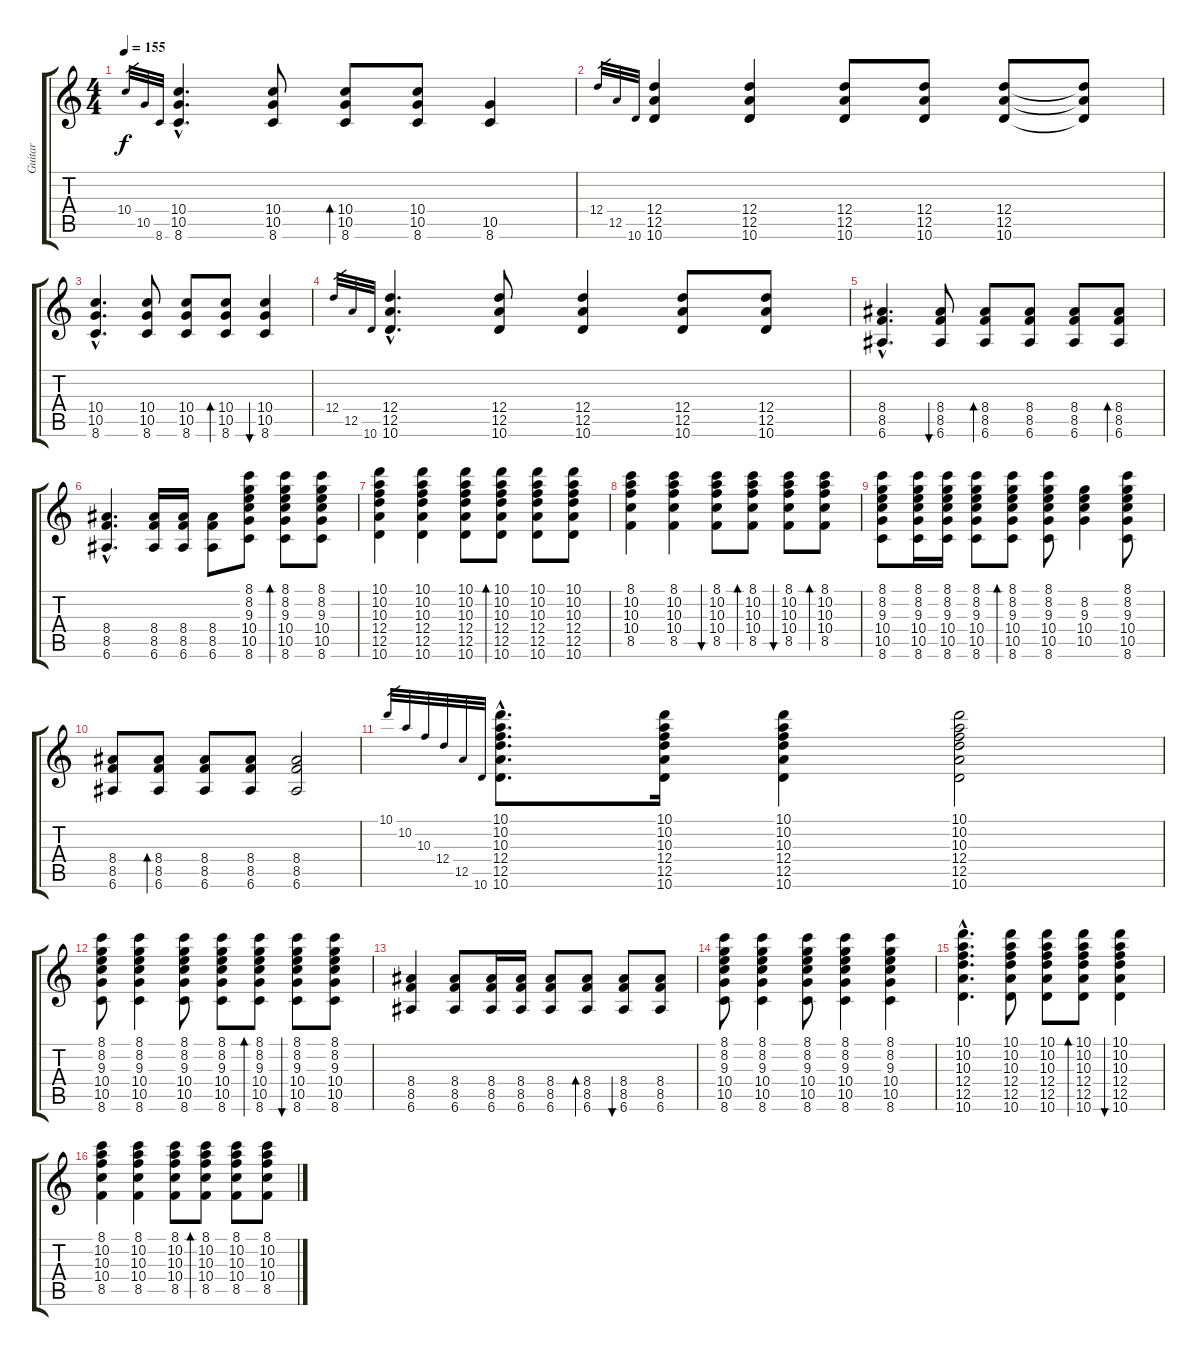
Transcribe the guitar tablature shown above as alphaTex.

\track ("Guitar" "Guitar") {instrument electricguitarclean}
\staff {score tabs}
\tuning (E4 B3 G3 D3 A2 E2) {hide}
\ts (4 4)
\tempo 155
\clef g2
\ks c
10.4.32{gr dy f} 10.5.32{gr} 8.6.32{gr} (10.4{hac} 10.5{hac} 8.6{hac}).4{d} (10.4 10.5 8.6).8 (10.4 10.5 8.6).8{bd 240} (10.4 10.5 8.6).8 (10.5 8.6).4 |
12.4.32{gr} 12.5.32{gr} 10.6.32{gr} (12.4 12.5 10.6).4 (12.4 12.5 10.6).4 (12.4 12.5 10.6).8 (12.4 12.5 10.6).8 (12.4 12.5 10.6).8 (12.4{t} 12.5{t} 10.6{t}).8 |
(10.4{hac} 10.5{hac} 8.6{hac}).4{d} (10.4 10.5 8.6).8 (10.4 10.5 8.6).8 (10.4 10.5 8.6).8{bd 240} (10.4 10.5 8.6).4{bu 240} |
12.4.32{gr} 12.5.32{gr} 10.6.32{gr} (12.4{hac} 12.5{hac} 10.6{hac}).4{d} (12.4 12.5 10.6).8 (12.4 12.5 10.6).4 (12.4 12.5 10.6).8 (12.4 12.5 10.6).8 |
(8.4{hac} 8.5{hac} 6.6{hac}).4{d} (8.4 8.5 6.6).8{bu 240} (8.4 8.5 6.6).8{bd 240} (8.4 8.5 6.6).8 (8.4 8.5 6.6).8 (8.4 8.5 6.6).8{bd 240} |
(8.4{hac} 8.5{hac} 6.6{hac}).4{d} (8.4 8.5 6.6).16 (8.4 8.5 6.6).16 (8.4 8.5 6.6).8 (8.1 8.2 9.3 10.4 10.5 8.6).8 (8.1 8.2 9.3 10.4 10.5 8.6).8{bd 240} (8.1 8.2 9.3 10.4 10.5 8.6).8 |
(10.1 10.2 10.3 12.4 12.5 10.6).4 (10.1 10.2 10.3 12.4 12.5 10.6).4 (10.1 10.2 10.3 12.4 12.5 10.6).8 (10.1 10.2 10.3 12.4 12.5 10.6).8{bd 240} (10.1 10.2 10.3 12.4 12.5 10.6).8 (10.1 10.2 10.3 12.4 12.5 10.6).8 |
(8.1 10.2 10.3 10.4 8.5).4 (8.1 10.2 10.3 10.4 8.5).4 (8.1 10.2 10.3 10.4 8.5).8{bu 240} (8.1 10.2 10.3 10.4 8.5).8{bd 240} (8.1 10.2 10.3 10.4 8.5).8{bu 240} (8.1 10.2 10.3 10.4 8.5).8{bd 240} |
(8.1 8.2 9.3 10.4 10.5 8.6).8 (8.1 8.2 9.3 10.4 10.5 8.6).16 (8.1 8.2 9.3 10.4 10.5 8.6).16 (8.1 8.2 9.3 10.4 10.5 8.6).8 (8.1 8.2 9.3 10.4 10.5 8.6).8{bd 240} (8.1 8.2 9.3 10.4 10.5 8.6).8 (8.2 9.3 10.4 10.5).4 (8.1 8.2 9.3 10.4 10.5 8.6).8 |
(8.4 8.5 6.6).8 (8.4 8.5 6.6).8{bd 240} (8.4 8.5 6.6).8 (8.4 8.5 6.6).8 (8.4 8.5 6.6).2 |
10.1.32{gr} 10.2.32{gr} 10.3.32{gr} 12.4.32{gr} 12.5.32{gr} 10.6.32{gr} (10.1{hac} 10.2{hac} 10.3{hac} 12.4{hac} 12.5{hac} 10.6{hac}).8{d} (10.1 10.2 10.3 12.4 12.5 10.6).16 (10.1 10.2 10.3 12.4 12.5 10.6).4 (10.1 10.2 10.3 12.4 12.5 10.6).2 |
(8.1 8.2 9.3 10.4 10.5 8.6).8 (8.1 8.2 9.3 10.4 10.5 8.6).4 (8.1 8.2 9.3 10.4 10.5 8.6).8 (8.1 8.2 9.3 10.4 10.5 8.6).8 (8.1 8.2 9.3 10.4 10.5 8.6).8{bd 240} (8.1 8.2 9.3 10.4 10.5 8.6).8{bu 240} (8.1 8.2 9.3 10.4 10.5 8.6).8 |
(8.4 8.5 6.6).4 (8.4 8.5 6.6).8 (8.4 8.5 6.6).16 (8.4 8.5 6.6).16 (8.4 8.5 6.6).8 (8.4 8.5 6.6).8{bd 240} (8.4 8.5 6.6).8{bu 240} (8.4 8.5 6.6).8 |
(8.1 8.2 9.3 10.4 10.5 8.6).8 (8.1 8.2 9.3 10.4 10.5 8.6).4 (8.1 8.2 9.3 10.4 10.5 8.6).8 (8.1 8.2 9.3 10.4 10.5 8.6).4 (8.1 8.2 9.3 10.4 10.5 8.6).4 |
(10.1{hac} 10.2{hac} 10.3{hac} 12.4{hac} 12.5{hac} 10.6{hac}).4{d} (10.1 10.2 10.3 12.4 12.5 10.6).8 (10.1 10.2 10.3 12.4 12.5 10.6).8 (10.1 10.2 10.3 12.4 12.5 10.6).8{bd 240} (10.1 10.2 10.3 12.4 12.5 10.6).4{bu 240} |
(8.1 10.2 10.3 10.4 8.5).4 (8.1 10.2 10.3 10.4 8.5).4 (8.1 10.2 10.3 10.4 8.5).8 (8.1 10.2 10.3 10.4 8.5).8{bd 240} (8.1 10.2 10.3 10.4 8.5).8 (8.1 10.2 10.3 10.4 8.5).8
